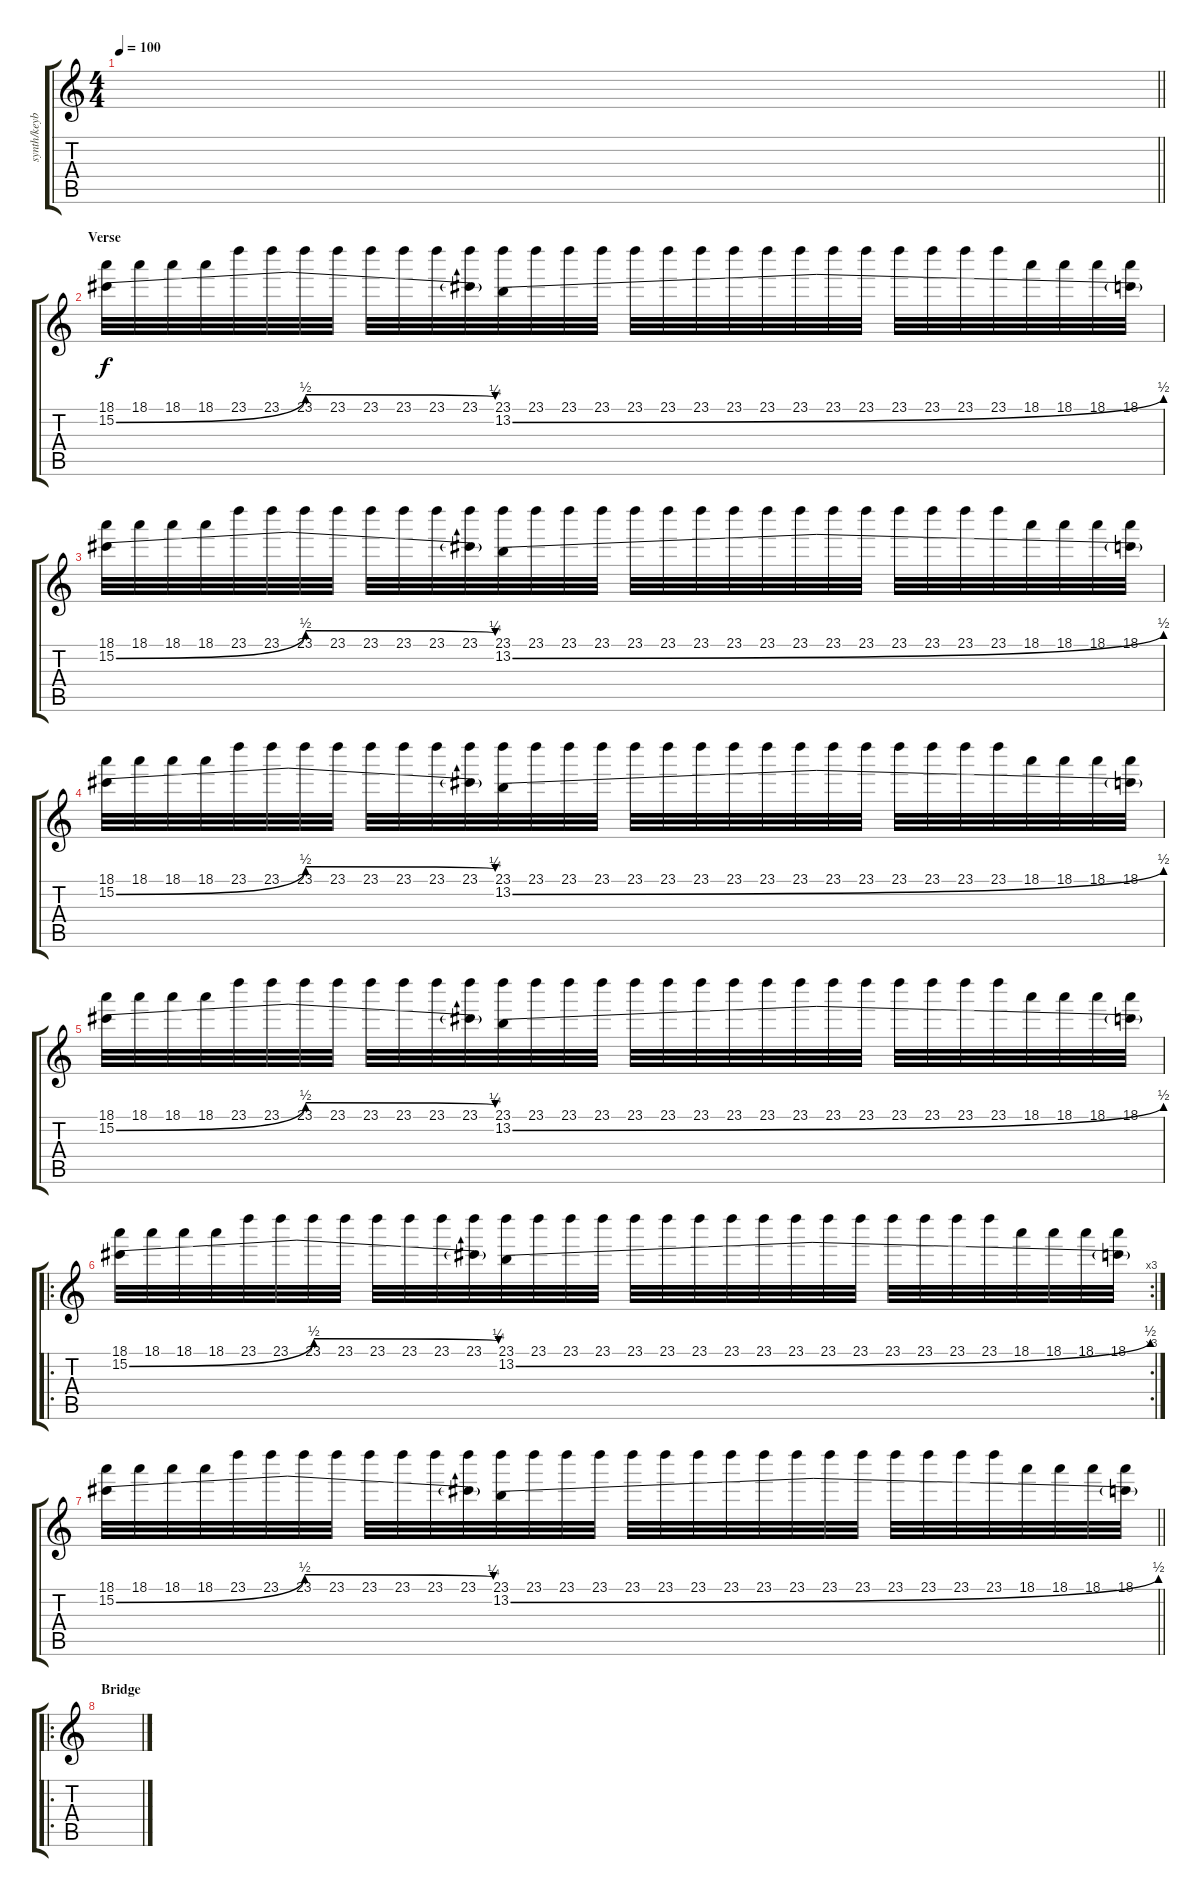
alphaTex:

\track ("synth/keyboard/scratch" "synth/keyb") {instrument distortionguitar}
\staff {score tabs}
\tuning (Eb4 Bb3 Gb3 Db3 Ab2 Db2) {hide}
\ts (4 4)
\tempo 100
\clef g2
\barLineRight lightlight
\ks c
|
\section ("" "Verse")
(18.1 15.2{be (bendrelease 0 0 44 2 46 2 60 1)}).32{volume 8 instrument tinklebell} 18.1.32 18.1.32 18.1.32 23.1.32 23.1.32 23.1.32 23.1.32 23.1.32 23.1.32 23.1.32 (23.1 15.2{t}).32 (23.1 13.2{be (bend 0 0 60 2)}).32 23.1.32 23.1.32 23.1.32 23.1.32 23.1.32 23.1.32 23.1.32 23.1.32 23.1.32 23.1.32 23.1.32 23.1.32 23.1.32 23.1.32 23.1.32 18.1.32 18.1.32 18.1.32 (18.1 13.2{t}).32 |
(18.1 15.2{be (bendrelease 0 0 44 2 46 2 60 1)}).32{instrument tinklebell} 18.1.32 18.1.32 18.1.32 23.1.32 23.1.32 23.1.32 23.1.32 23.1.32 23.1.32 23.1.32 (23.1 15.2{t}).32 (23.1 13.2{be (bend 0 0 60 2)}).32 23.1.32 23.1.32 23.1.32 23.1.32 23.1.32 23.1.32 23.1.32 23.1.32 23.1.32 23.1.32 23.1.32 23.1.32 23.1.32 23.1.32 23.1.32 18.1.32 18.1.32 18.1.32 (18.1 13.2{t}).32 |
(18.1 15.2{be (bendrelease 0 0 44 2 46 2 60 1)}).32{instrument tinklebell} 18.1.32 18.1.32 18.1.32 23.1.32 23.1.32 23.1.32 23.1.32 23.1.32 23.1.32 23.1.32 (23.1 15.2{t}).32 (23.1 13.2{be (bend 0 0 60 2)}).32 23.1.32 23.1.32 23.1.32 23.1.32 23.1.32 23.1.32 23.1.32 23.1.32 23.1.32 23.1.32 23.1.32 23.1.32 23.1.32 23.1.32 23.1.32 18.1.32 18.1.32 18.1.32 (18.1 13.2{t}).32 |
(18.1 15.2{be (bendrelease 0 0 44 2 46 2 60 1)}).32{instrument tinklebell} 18.1.32 18.1.32 18.1.32 23.1.32 23.1.32 23.1.32 23.1.32 23.1.32 23.1.32 23.1.32 (23.1 15.2{t}).32 (23.1 13.2{be (bend 0 0 60 2)}).32 23.1.32 23.1.32 23.1.32 23.1.32 23.1.32 23.1.32 23.1.32 23.1.32 23.1.32 23.1.32 23.1.32 23.1.32 23.1.32 23.1.32 23.1.32 18.1.32 18.1.32 18.1.32 (18.1 13.2{t}).32 |
\ro
\rc 3
(18.1 15.2{be (bendrelease 0 0 44 2 46 2 60 1)}).32{instrument tinklebell} 18.1.32 18.1.32 18.1.32 23.1.32 23.1.32 23.1.32 23.1.32 23.1.32 23.1.32 23.1.32 (23.1 15.2{t}).32 (23.1 13.2{be (bend 0 0 60 2)}).32 23.1.32 23.1.32 23.1.32 23.1.32 23.1.32 23.1.32 23.1.32 23.1.32 23.1.32 23.1.32 23.1.32 23.1.32 23.1.32 23.1.32 23.1.32 18.1.32 18.1.32 18.1.32 (18.1 13.2{t}).32 |
\barLineRight lightlight
(18.1 15.2{be (bendrelease 0 0 44 2 46 2 60 1)}).32{instrument tinklebell} 18.1.32 18.1.32 18.1.32 23.1.32 23.1.32 23.1.32 23.1.32 23.1.32 23.1.32 23.1.32 (23.1 15.2{t}).32 (23.1 13.2{be (bend 0 0 60 2)}).32 23.1.32 23.1.32 23.1.32 23.1.32 23.1.32 23.1.32 23.1.32 23.1.32 23.1.32 23.1.32 23.1.32 23.1.32 23.1.32 23.1.32 23.1.32 18.1.32 18.1.32 18.1.32 (18.1 13.2{t}).32 |
\ro
\section ("" "Bridge")
